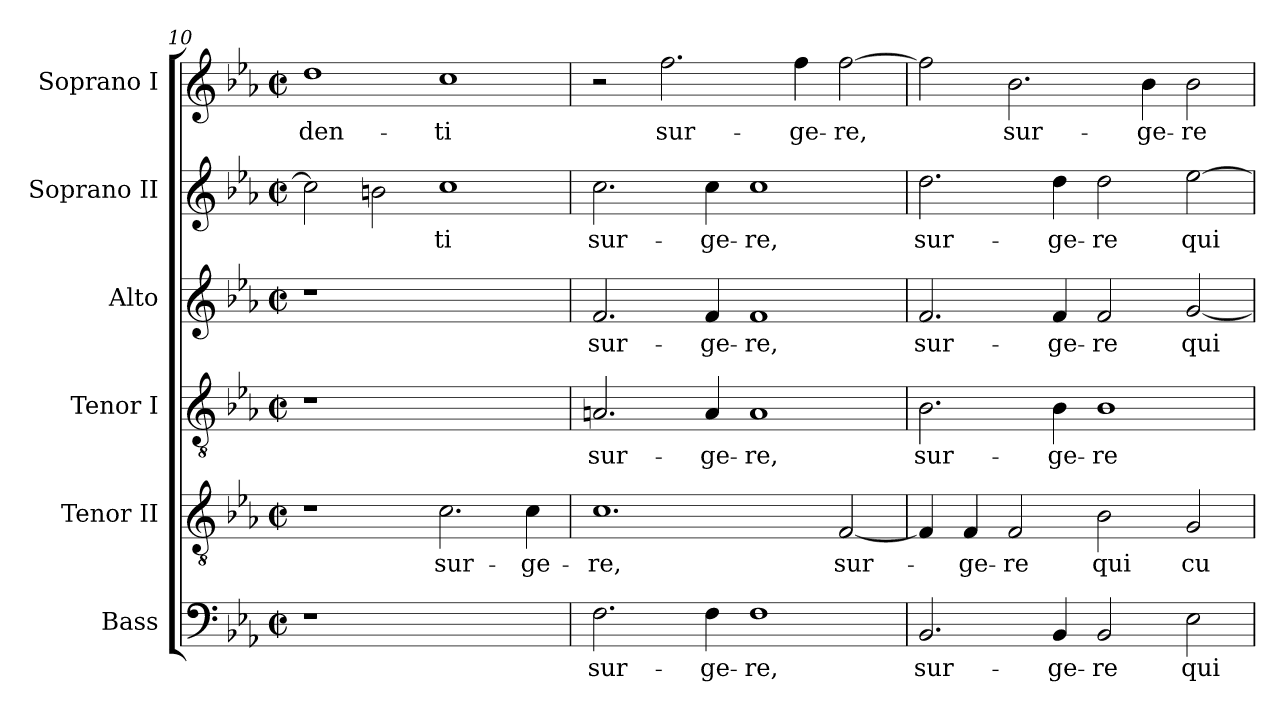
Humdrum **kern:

**kern	**text	**kern	**text	**kern	**text	**kern	**text	**kern	**text	**kern	**text
*part6	*part6	*part5	*part5	*part4	*part4	*part3	*part3	*part2	*part2	*part1	*part1
*staff6	*staff6	*staff5	*staff5	*staff4	*staff4	*staff3	*staff3	*staff2	*staff2	*staff1	*staff1
*I"Bass	*	*I"Tenor II	*	*I"Tenor I	*	*I"Alto	*	*I"Soprano II	*	*I"Soprano I	*
*	*	*	*	*	*	*	*	*I'II.	*	*I'I.	*
*clefF4	*	*clefGv2	*	*clefGv2	*	*clefG2	*	*clefG2	*	*clefG2	*
*	*	*	*	*ITrd7c12	*	*ITrd7c12	*	*	*	*	*
*k[b-e-a-]	*	*k[b-e-a-]	*	*k[b-e-a-]	*	*k[b-e-a-]	*	*k[b-e-a-]	*	*k[b-e-a-]	*
*E-:	*	*E-:	*	*E-:	*	*E-:	*	*E-:	*	*E-:	*
*M2/2	*	*M2/2	*	*M2/2	*	*M2/2	*	*M2/2	*	*M2/2	*
*met(c|)	*	*met(c|)	*	*met(c|)	*	*met(c|)	*	*met(c|)	*	*met(c|)	*
=10	=10	=10	=10	=10	=10	=10	=10	=10	=10	=10	=10
!LO:N:vis=1	!	!	!	!LO:N:vis=1	!	!LO:N:vis=1	!	!	!	!	!
!	!	!	!	!	!	!	!	!	!	!	!LO:LY:b:color=#000000
1r	.	1r	.	1r	.	1r	.	2cci\]	.	1ddi	-den-
.	.	.	.	.	.	.	.	2bni\	.	.	.
!	!	!	!LO:LY:b:color=#000000	!	!	!	!	!	!	!	!
!	!	!	!	!	!	!	!	!	!LO:LY:b:color=#000000	!	!
!	!	!	!	!	!	!	!	!	!	!	!LO:LY:b:color=#000000
1ryy	.	2.ci\	sur-	1ryy	.	1ryy	.	1cci	-ti	1cci	-ti
!	!	!	!LO:LY:b:color=#000000	!	!	!	!	!	!	!	!
.	.	4ci\	-ge-	.	.	.	.	.	.	.	.
=11	=11	=11	=11	=11	=11	=11	=11	=11	=11	=11	=11
!	!LO:LY:b:color=#000000	!	!	!	!	!	!	!	!	!	!
!	!	!	!LO:LY:b:color=#000000	!	!	!	!	!	!	!	!
!	!	!	!	!	!LO:LY:b:color=#000000	!	!	!	!	!	!
!	!	!	!	!	!	!	!LO:LY:b:color=#000000	!	!	!	!
!	!	!	!	!	!	!	!	!	!LO:LY:b:color=#000000	!	!
2.Fi\	sur-	1.ci	-re,	2.AAni/	sur-	2.Fi/	sur-	2.cci\	sur-	2r	.
!	!	!	!	!	!	!	!	!	!	!	!LO:LY:b:color=#000000
.	.	.	.	.	.	.	.	.	.	2.ffi\	sur-
!	!LO:LY:b:color=#000000	!	!	!	!	!	!	!	!	!	!
!	!	!	!	!	!LO:LY:b:color=#000000	!	!	!	!	!	!
!	!	!	!	!	!	!	!LO:LY:b:color=#000000	!	!	!	!
!	!	!	!	!	!	!	!	!	!LO:LY:b:color=#000000	!	!
4Fi\	-ge-	.	.	4AAi/	-ge-	4Fi/	-ge-	4cci\	-ge-	.	.
!	!LO:LY:b:color=#000000	!	!	!	!	!	!	!	!	!	!
!	!	!	!	!	!LO:LY:b:color=#000000	!	!	!	!	!	!
!	!	!	!	!	!	!	!LO:LY:b:color=#000000	!	!	!	!
!	!	!	!	!	!	!	!	!	!LO:LY:b:color=#000000	!	!
1Fi	-re,	.	.	1AAi	-re,	1Fi	-re,	1cci	-re,	.	.
!	!	!	!	!	!	!	!	!	!	!	!LO:LY:b:color=#000000
.	.	.	.	.	.	.	.	.	.	4ffi\	-ge-
!	!	!	!LO:LY:b:color=#000000	!	!	!	!	!	!	!	!
!	!	!	!	!	!	!	!	!	!	!	!LO:LY:b:color=#000000
.	.	[<2Fi/	sur-	.	.	.	.	.	.	[>2ffi\	-re,
!!LO:LB:g=z
=12	=12	=12	=12	=12	=12	=12	=12	=12	=12	=12	=12
!	!LO:LY:b:color=#000000	!	!	!	!	!	!	!	!	!	!
!	!	!	!	!	!LO:LY:b:color=#000000	!	!	!	!	!	!
!	!	!	!	!	!	!	!LO:LY:b:color=#000000	!	!	!	!
!	!	!	!	!	!	!	!	!	!LO:LY:b:color=#000000	!	!
2.BB-i/	sur-	4Fi/]	.	2.BB-i\	sur-	2.Fi/	sur-	2.ddi\	sur-	2ffi\]	.
!	!	!	!LO:LY:b:color=#000000	!	!	!	!	!	!	!	!
.	.	4Fi/	-ge-	.	.	.	.	.	.	.	.
!	!	!	!LO:LY:b:color=#000000	!	!	!	!	!	!	!	!
!	!	!	!	!	!	!	!	!	!	!	!LO:LY:b:color=#000000
.	.	2Fi/	-re	.	.	.	.	.	.	2.b-i\	sur-
!	!LO:LY:b:color=#000000	!	!	!	!	!	!	!	!	!	!
!	!	!	!	!	!LO:LY:b:color=#000000	!	!	!	!	!	!
!	!	!	!	!	!	!	!LO:LY:b:color=#000000	!	!	!	!
!	!	!	!	!	!	!	!	!	!LO:LY:b:color=#000000	!	!
4BB-i/	-ge-	.	.	4BB-i\	-ge-	4Fi/	-ge-	4ddi\	-ge-	.	.
!	!LO:LY:b:color=#000000	!	!	!	!	!	!	!	!	!	!
!	!	!	!LO:LY:b:color=#000000	!	!	!	!	!	!	!	!
!	!	!	!	!	!LO:LY:b:color=#000000	!	!	!	!	!	!
!	!	!	!	!	!	!	!LO:LY:b:color=#000000	!	!	!	!
!	!	!	!	!	!	!	!	!	!LO:LY:b:color=#000000	!	!
2BB-i/	-re	2B-i\	qui	1BB-i	-re	2Fi/	-re	2ddi\	-re	.	.
!	!	!	!	!	!	!	!	!	!	!	!LO:LY:b:color=#000000
.	.	.	.	.	.	.	.	.	.	4b-i\	-ge-
!	!LO:LY:b:color=#000000	!	!	!	!	!	!	!	!	!	!
!	!	!	!LO:LY:b:color=#000000	!	!	!	!	!	!	!	!
!	!	!	!	!	!	!	!LO:LY:b:color=#000000	!	!	!	!
!	!	!	!	!	!	!	!	!	!LO:LY:b:color=#000000	!	!
!	!	!	!	!	!	!	!	!	!	!	!LO:LY:b:color=#000000
2E-i\	qui	2Gi/	cu-	.	.	[<2Gi/	qui	[>2ee-i\	qui	2b-i\	-re
=	=	=	=	=	=	=	=	=	=	=	=
*-	*-	*-	*-	*-	*-	*-	*-	*-	*-	*-	*-
